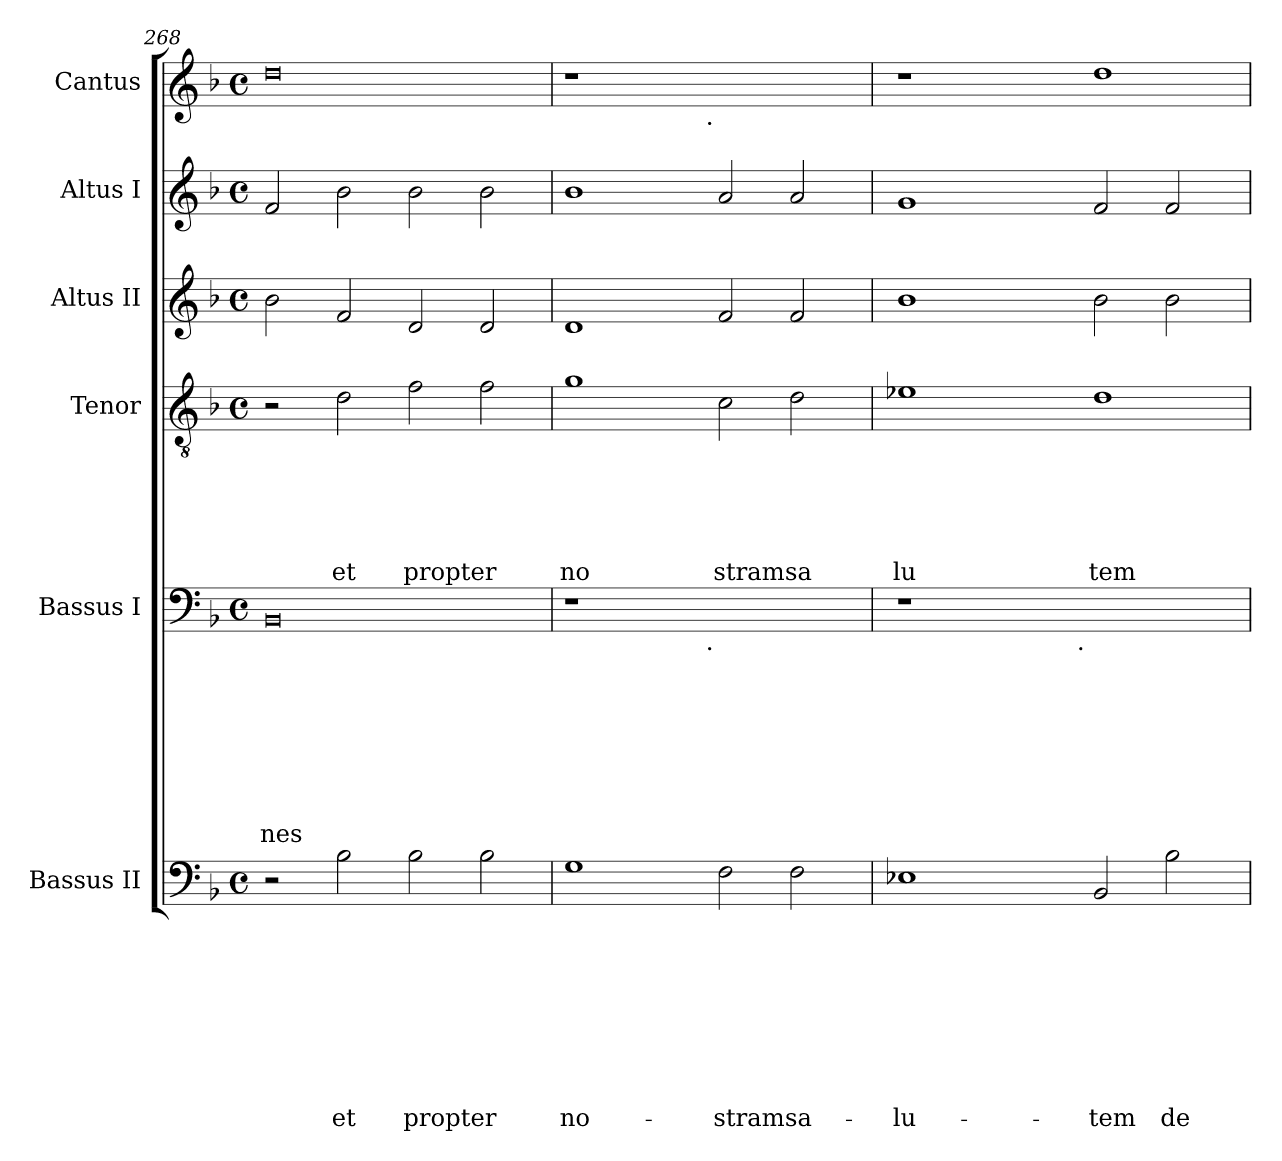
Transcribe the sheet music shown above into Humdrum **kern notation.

**kern	**text	**text	**text	**text	**text	**text	**text	**text	**text	**kern	**text	**text	**text	**text	**text	**text	**text	**text	**kern	**text	**text	**text	**text	**text	**text	**kern	**kern	**kern
*part6	*part6	*part6	*part6	*part6	*part6	*part6	*part6	*part6	*part6	*part5	*part5	*part5	*part5	*part5	*part5	*part5	*part5	*part5	*part4	*part4	*part4	*part4	*part4	*part4	*part4	*part3	*part2	*part1
*staff6	*staff6	*staff6	*staff6	*staff6	*staff6	*staff6	*staff6	*staff6	*staff6	*staff5	*staff5	*staff5	*staff5	*staff5	*staff5	*staff5	*staff5	*staff5	*staff4	*staff4	*staff4	*staff4	*staff4	*staff4	*staff4	*staff3	*staff2	*staff1
*I"Bassus II	*	*	*	*	*	*	*	*	*	*I"Bassus I	*	*	*	*	*	*	*	*	*I"Tenor	*	*	*	*	*	*	*I"Altus II	*I"Altus I	*I"Cantus
*I'B II	*	*	*	*	*	*	*	*	*	*I'B I	*	*	*	*	*	*	*	*	*I'T	*	*	*	*	*	*	*I'A II	*I'A I	*
*clefF4	*	*	*	*	*	*	*	*	*	*clefF4	*	*	*	*	*	*	*	*	*clefGv2	*	*	*	*	*	*	*clefG2	*clefG2	*clefG2
*k[b-]	*	*	*	*	*	*	*	*	*	*k[b-]	*	*	*	*	*	*	*	*	*k[b-]	*	*	*	*	*	*	*k[b-]	*k[b-]	*k[b-]
*F:	*	*	*	*	*	*	*	*	*	*F:	*	*	*	*	*	*	*	*	*F:	*	*	*	*	*	*	*F:	*F:	*F:
*M4/4	*	*	*	*	*	*	*	*	*	*M4/4	*	*	*	*	*	*	*	*	*M4/4	*	*	*	*	*	*	*M4/4	*M4/4	*M4/4
*met(c)	*	*	*	*	*	*	*	*	*	*met(c)	*	*	*	*	*	*	*	*	*met(c)	*	*	*	*	*	*	*met(c)	*met(c)	*met(c)
=268	=268	=268	=268	=268	=268	=268	=268	=268	=268	=268	=268	=268	=268	=268	=268	=268	=268	=268	=268	=268	=268	=268	=268	=268	=268	=268	=268	=268
!	!	!	!	!	!	!	!	!	!	!	!	!	!	!	!	!	!	!LO:LY:b	!	!	!	!	!	!	!	!	!	!
2r	.	.	.	.	.	.	.	.	.	0BB-	.	.	.	.	.	.	.	-nes	2r	.	.	.	.	.	.	2b-\	2f/	0dd
!	!	!	!	!	!	!	!	!	!LO:LY:b	!	!	!	!	!	!	!	!	!	!	!	!	!	!	!	!LO:LY:b	!	!	!
2B-\	.	.	.	.	.	.	.	.	et	.	.	.	.	.	.	.	.	.	2d\	.	.	.	.	.	et	2f/	2b-\	.
!	!	!	!	!	!	!	!	!	!LO:LY:b	!	!	!	!	!	!	!	!	!	!	!	!	!	!	!	!LO:LY:b	!	!	!
2B-\	.	.	.	.	.	.	.	.	propter	.	.	.	.	.	.	.	.	.	2f\	.	.	.	.	.	propter	2d/	2b-\	.
2B-\	.	.	.	.	.	.	.	.	.	.	.	.	.	.	.	.	.	.	2f\	.	.	.	.	.	.	2d/	2b-\	.
=269	=269	=269	=269	=269	=269	=269	=269	=269	=269	=269	=269	=269	=269	=269	=269	=269	=269	=269	=269	=269	=269	=269	=269	=269	=269	=269	=269	=269
!	!	!	!	!	!	!	!	!	!LO:LY:b	!	!	!	!	!	!	!	!	!	!	!	!	!	!	!	!LO:LY:b	!	!	!
*	*	*	*	*	*	*	*	*	*	*^	*	*	*	*	*	*	*	*	*	*	*	*	*	*	*	*	*	*^
1G	.	.	.	.	.	.	.	.	no-	1r	2ryy	.	.	.	.	.	.	.	.	1g	.	.	.	.	.	no	1d	1b-	1r	2ryy
.	.	.	.	.	.	.	.	.	.	.	4...ryy	.	.	.	.	.	.	.	.	.	.	.	.	.	.	.	.	.	.	4...ryy
!	!	!	!	!	!	!	!	!	!	!	!	!	!	!	!	!	!	!	!	!	!	!	!	!	!	!	!	!	!	!LO:TX:b:t=.
!	!	!	!	!	!	!	!	!	!	!	!LO:TX:b:t=.	!	!	!	!	!	!	!	!	!	!	!	!	!	!	!	!	!	!	!
.	.	.	.	.	.	.	.	.	.	.	1ryy	.	.	.	.	.	.	.	.	.	.	.	.	.	.	.	.	.	.	1ryy
!	!	!	!	!	!	!	!	!	!LO:LY:b	!	!	!	!	!	!	!	!	!	!	!	!	!	!	!	!	!LO:LY:b	!	!	!	!
2F\	.	.	.	.	.	.	.	.	-stram	1ryy	.	.	.	.	.	.	.	.	.	2c\	.	.	.	.	.	stram	2f/	2a/	1ryy	.
!	!	!	!	!	!	!	!	!	!LO:LY:b	!	!	!	!	!	!	!	!	!	!	!	!	!	!	!	!	!LO:LY:b	!	!	!	!
2F\	.	.	.	.	.	.	.	.	sa-	.	.	.	.	.	.	.	.	.	.	2d\	.	.	.	.	.	sa	2f/	2a/	.	.
.	.	.	.	.	.	.	.	.	.	.	32ryy	.	.	.	.	.	.	.	.	.	.	.	.	.	.	.	.	.	.	32ryy
=270	=270	=270	=270	=270	=270	=270	=270	=270	=270	=270	=270	=270	=270	=270	=270	=270	=270	=270	=270	=270	=270	=270	=270	=270	=270	=270	=270	=270	=270	=270
!	!	!	!	!	!	!	!	!	!LO:LY:b	!	!	!	!	!	!	!	!	!	!	!	!	!	!	!	!	!LO:LY:b	!	!	!	!
*	*	*	*	*	*	*	*	*	*	*	*	*	*	*	*	*	*	*	*	*	*	*	*	*	*	*	*	*	*v	*v
1E-X	.	.	.	.	.	.	.	.	-lu-	1r	2ryy	.	.	.	.	.	.	.	.	1e-X	.	.	.	.	.	lu	1b-	1g	1r
.	.	.	.	.	.	.	.	.	.	.	4ryy	.	.	.	.	.	.	.	.	.	.	.	.	.	.	.	.	.	.
.	.	.	.	.	.	.	.	.	.	.	8ryy	.	.	.	.	.	.	.	.	.	.	.	.	.	.	.	.	.	.
.	.	.	.	.	.	.	.	.	.	.	16ryy	.	.	.	.	.	.	.	.	.	.	.	.	.	.	.	.	.	.
.	.	.	.	.	.	.	.	.	.	.	64ryy	.	.	.	.	.	.	.	.	.	.	.	.	.	.	.	.	.	.
!	!	!	!	!	!	!	!	!	!	!	!LO:TX:b:t=.	!	!	!	!	!	!	!	!	!	!	!	!	!	!	!	!	!	!
.	.	.	.	.	.	.	.	.	.	.	1ryy	.	.	.	.	.	.	.	.	.	.	.	.	.	.	.	.	.	.
!	!	!	!	!	!	!	!	!	!LO:LY:b	!	!	!	!	!	!	!	!	!	!	!	!	!	!	!	!	!LO:LY:b	!	!	!
2BB-/	.	.	.	.	.	.	.	.	-tem	1ryy	.	.	.	.	.	.	.	.	.	1d	.	.	.	.	.	tem	2b-\	2f/	1dd
!	!	!	!	!	!	!	!	!	!LO:LY:b	!	!	!	!	!	!	!	!	!	!	!	!	!	!	!	!	!	!	!	!
2B-\	.	.	.	.	.	.	.	.	de-	.	.	.	.	.	.	.	.	.	.	.	.	.	.	.	.	.	2b-\	2f/	.
.	.	.	.	.	.	.	.	.	.	.	32.ryy	.	.	.	.	.	.	.	.	.	.	.	.	.	.	.	.	.	.
*	*	*	*	*	*	*	*	*	*	*v	*v	*	*	*	*	*	*	*	*	*	*	*	*	*	*	*	*	*	*
=	=	=	=	=	=	=	=	=	=	=	=	=	=	=	=	=	=	=	=	=	=	=	=	=	=	=	=	=
*-	*-	*-	*-	*-	*-	*-	*-	*-	*-	*-	*-	*-	*-	*-	*-	*-	*-	*-	*-	*-	*-	*-	*-	*-	*-	*-	*-	*-
